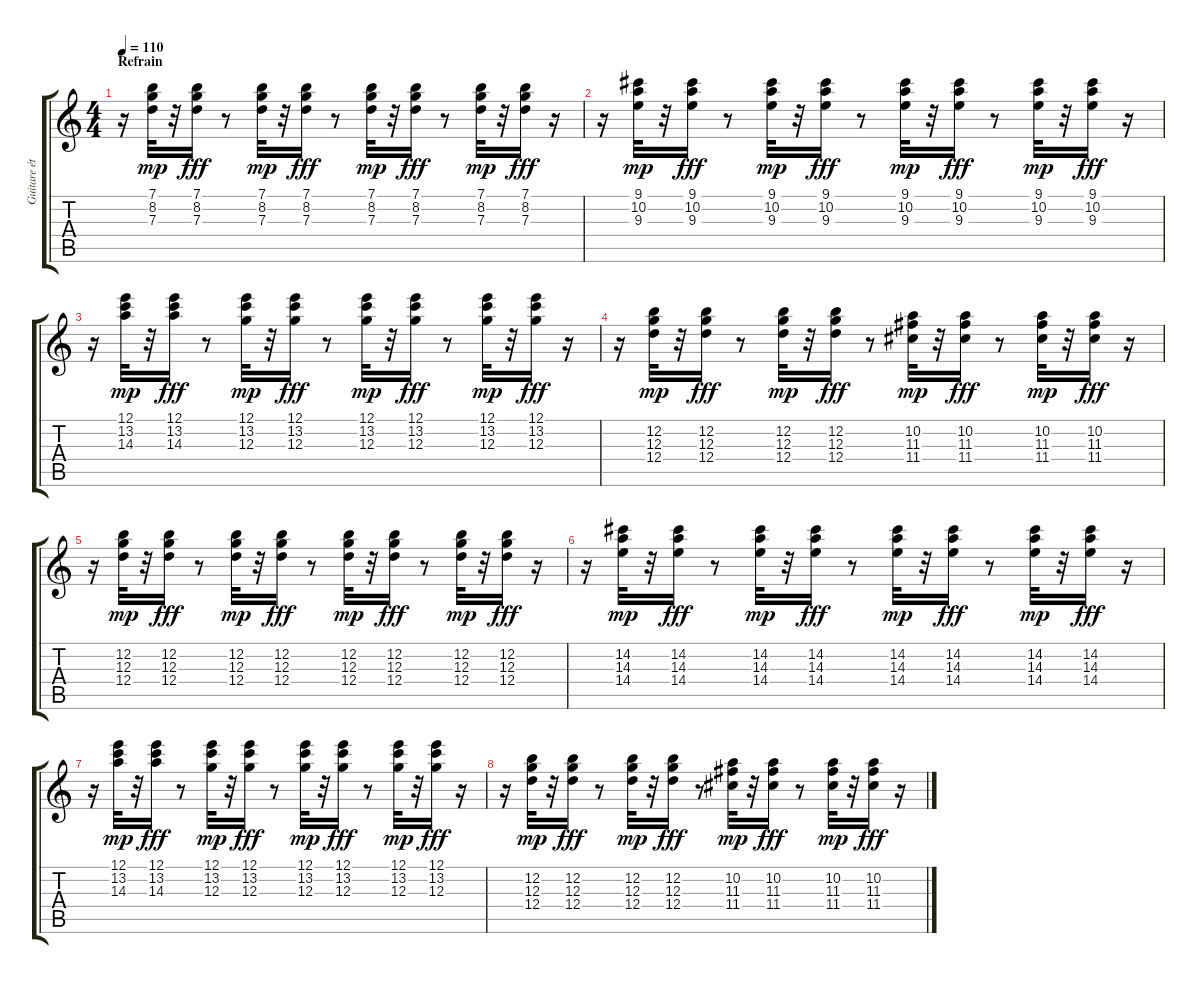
\track ("Guitare étouffée" "Guitare ét") {instrument electricguitarmuted}
\staff {score tabs}
\tuning (E4 B3 G3 D3 A2 E2) {hide}
\ts (4 4)
\section ("" "Refrain")
\tempo 110
\clef g2
\ks c
r.16{dy fff} (7.1 8.2 7.3).32{dy mp balance 3} r.32 (7.1 8.2 7.3).16{dy fff} r.8 (7.1 8.2 7.3).32{dy mp} r.32 (7.1 8.2 7.3).16{dy fff} r.8 (7.1 8.2 7.3).32{dy mp} r.32 (7.1 8.2 7.3).16{dy fff} r.8 (7.1 8.2 7.3).32{dy mp} r.32 (7.1 8.2 7.3).16{dy fff} r.16 |
r.16 (9.1 10.2 9.3).32{dy mp} r.32 (9.1 10.2 9.3).16{dy fff} r.8 (9.1 10.2 9.3).32{dy mp} r.32 (9.1 10.2 9.3).16{dy fff} r.8 (9.1 10.2 9.3).32{dy mp} r.32 (9.1 10.2 9.3).16{dy fff} r.8 (9.1 10.2 9.3).32{dy mp} r.32 (9.1 10.2 9.3).16{dy fff} r.16 |
r.16 (12.1 13.2 14.3).32{dy mp} r.32 (12.1 13.2 14.3).16{dy fff} r.8 (12.1 13.2 12.3).32{dy mp} r.32 (12.1 13.2 12.3).16{dy fff} r.8 (12.1 13.2 12.3).32{dy mp} r.32 (12.1 13.2 12.3).16{dy fff} r.8 (12.1 13.2 12.3).32{dy mp} r.32 (12.1 13.2 12.3).16{dy fff} r.16 |
r.16 (12.2 12.3 12.4).32{dy mp} r.32 (12.2 12.3 12.4).16{dy fff} r.8 (12.2 12.3 12.4).32{dy mp} r.32 (12.2 12.3 12.4).16{dy fff} r.8 (10.2 11.3 11.4).32{dy mp} r.32 (10.2 11.3 11.4).16{dy fff} r.8 (10.2 11.3 11.4).32{dy mp} r.32 (10.2 11.3 11.4).16{dy fff} r.16 |
r.16 (12.2 12.3 12.4).32{dy mp balance 3} r.32 (12.2 12.3 12.4).16{dy fff} r.8 (12.2 12.3 12.4).32{dy mp} r.32 (12.2 12.3 12.4).16{dy fff} r.8 (12.2 12.3 12.4).32{dy mp} r.32 (12.2 12.3 12.4).16{dy fff} r.8 (12.2 12.3 12.4).32{dy mp} r.32 (12.2 12.3 12.4).16{dy fff} r.16 |
r.16 (14.2 14.3 14.4).32{dy mp} r.32 (14.2 14.3 14.4).16{dy fff} r.8 (14.2 14.3 14.4).32{dy mp} r.32 (14.2 14.3 14.4).16{dy fff} r.8 (14.2 14.3 14.4).32{dy mp} r.32 (14.2 14.3 14.4).16{dy fff} r.8 (14.2 14.3 14.4).32{dy mp} r.32 (14.2 14.3 14.4).16{dy fff} r.16 |
r.16 (12.1 13.2 14.3).32{dy mp} r.32 (12.1 13.2 14.3).16{dy fff} r.8 (12.1 13.2 12.3).32{dy mp} r.32 (12.1 13.2 12.3).16{dy fff} r.8 (12.1 13.2 12.3).32{dy mp} r.32 (12.1 13.2 12.3).16{dy fff} r.8 (12.1 13.2 12.3).32{dy mp} r.32 (12.1 13.2 12.3).16{dy fff} r.16 |
r.16 (12.2 12.3 12.4).32{dy mp} r.32 (12.2 12.3 12.4).16{dy fff} r.8 (12.2 12.3 12.4).32{dy mp} r.32 (12.2 12.3 12.4).16{dy fff} r.8 (10.2 11.3 11.4).32{dy mp} r.32 (10.2 11.3 11.4).16{dy fff} r.8 (10.2 11.3 11.4).32{dy mp} r.32 (10.2 11.3 11.4).16{dy fff} r.16
